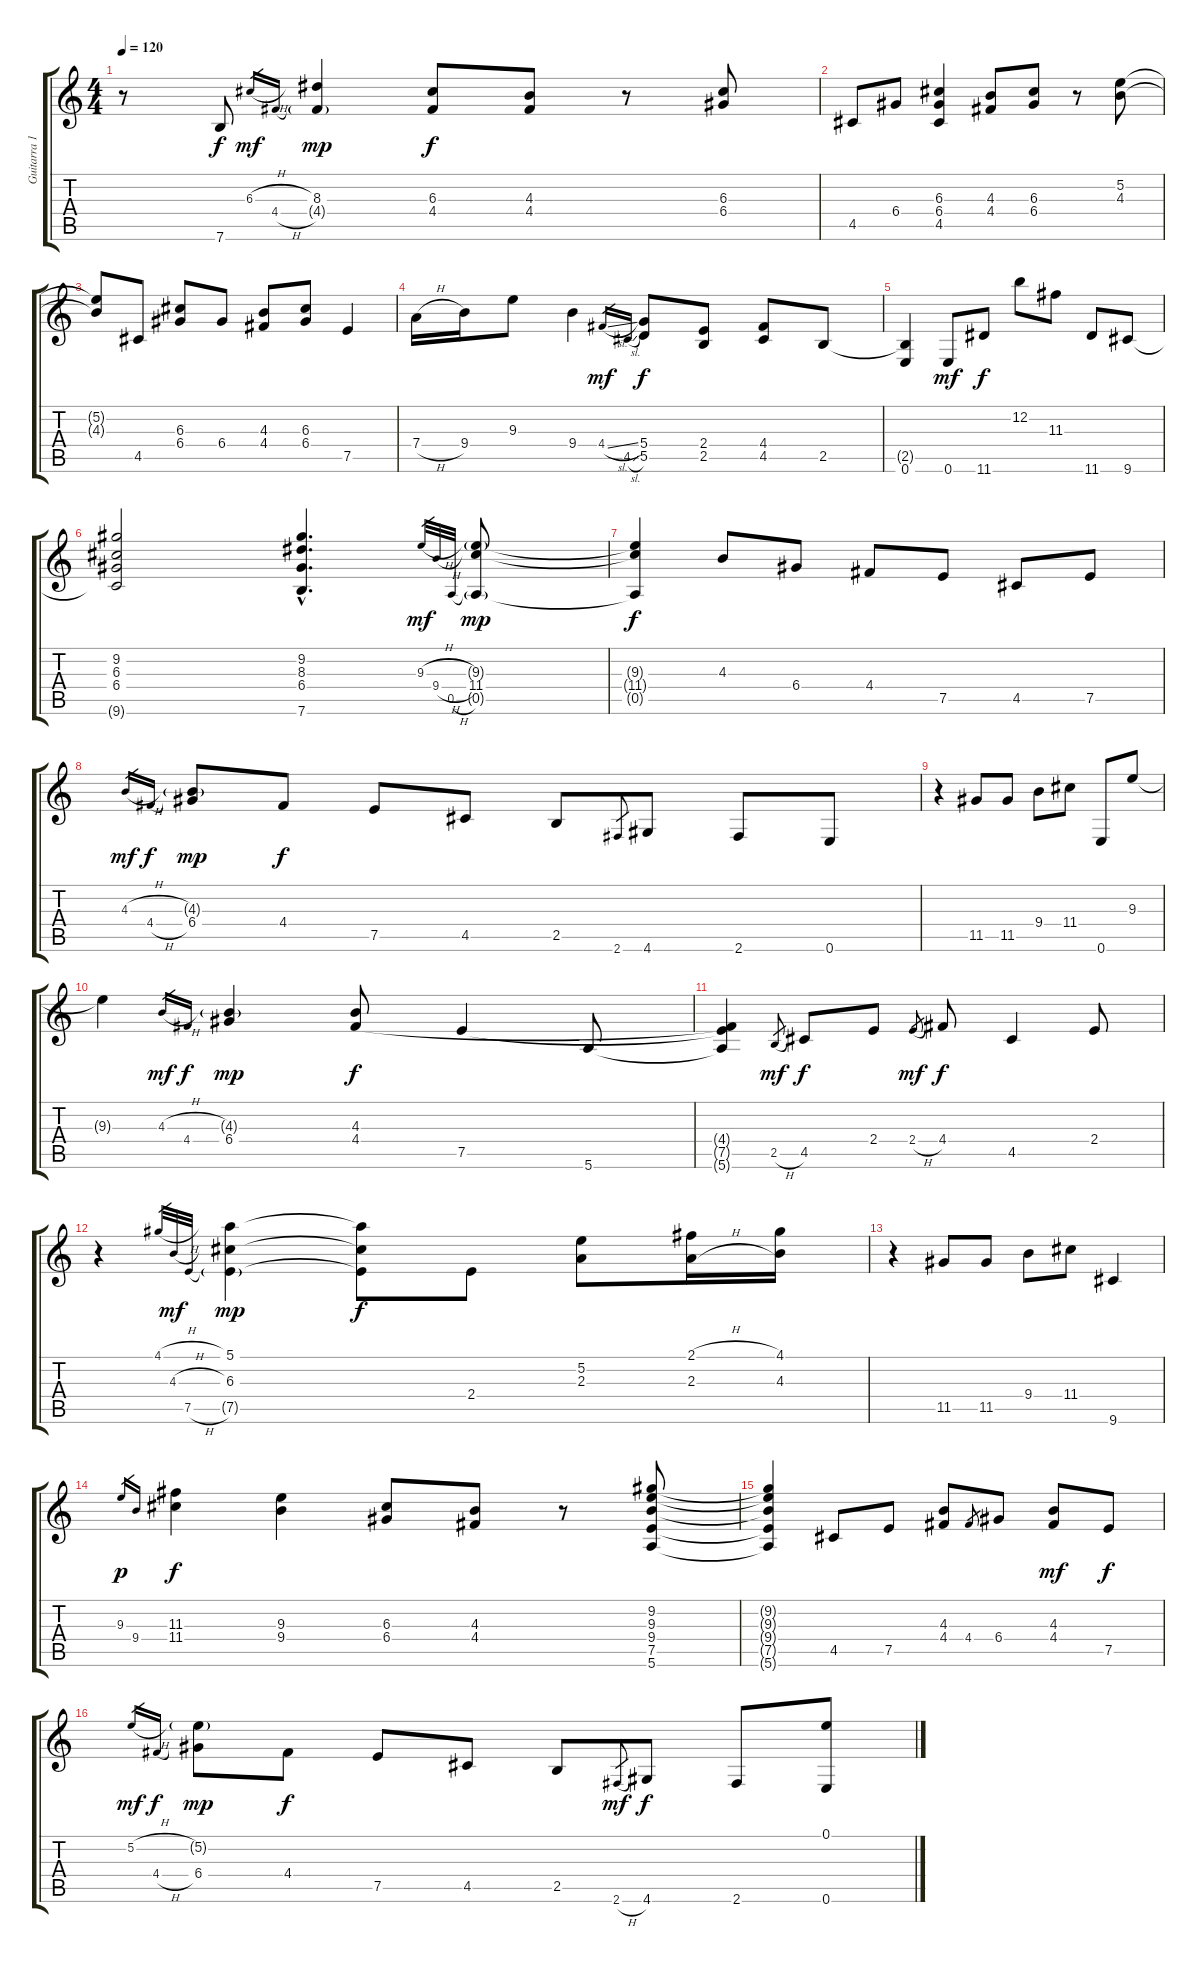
\track ("Guitarra 1" "Guitarra 1") {instrument electricguitarjazz}
\staff {score tabs}
\tuning (E4 B3 G3 D3 A2 E2) {hide}
\ts (4 4)
\tempo 120
\clef g2
\ks c
r.8{dy f} 7.6.8 6.3{h}.16{gr dy mf} 4.4{h}.16{gr} (8.3 4.4{g}).4{dy mp} (6.3 4.4).8{dy f} (4.3 4.4).8 r.8 (6.3 6.4).8 |
4.5.8 6.4.8 (6.3 6.4 4.5).4 (4.3 4.4).8 (6.3 6.4).8 r.8 (5.2 4.3).8 |
(5.2{t} 4.3{t}).8 4.5.8 (6.3 6.4).8 6.4.8 (4.3 4.4).8 (6.3 6.4).8 7.5.4 |
7.4{h}.16 9.4.16 9.3.8 9.4.4 4.4{sl}.16{gr dy mf} 4.5{sl}.16{gr} (5.4 5.5).8{dy f} (2.4 2.5).8 (4.4 4.5).8 2.5.8 |
(2.5{t} 0.6).4 0.6.8{dy mf} 11.6.8{dy f} 12.2.8 11.3.8 11.6.8 9.6.8 |
(9.2 6.3 6.4 9.6{t}).2 (9.2{hac} 8.3{hac} 6.4{hac} 7.6{hac}).4{d} 9.3{h}.32{gr dy mf} 9.4{h}.32{gr} 0.5{h}.32{gr} (9.3{g} 11.4 0.5{g}).8{dy mp} |
(9.3{t} 11.4{t} 0.5{t}).4{dy f} 4.3.8 6.4.8 4.4.8 7.5.8 4.5.8 7.5.8 |
4.3{h}.16{gr dy mf} 4.4{h}.16{gr dy f} (4.3{g} 6.4).8{dy mp} 4.4.8{dy f} 7.5.8 4.5.8 2.5.8 2.6.8{gr} 4.6.8 2.6.8 0.6.8 |
r.4 11.5.8 11.5.8 9.4.8 11.4.8 0.6.8 9.3.8 |
9.3{t}.4 4.3{h}.16{gr dy mf} 4.4.16{gr dy f} (4.3{g} 6.4).4{dy mp} (4.3 4.4).8{dy f} 7.5.4 5.6.8 |
(4.4{t} 7.5{t} 5.6{t}).4 2.5{h}.8{gr dy mf} 4.5.8{dy f} 2.4.8 2.4{h}.8{gr dy mf} 4.4.8{dy f} 4.5.4 2.4.8 |
r.4 4.1{h}.32{gr} 4.3{h}.32{gr dy mf} 7.5{h}.32{gr} (5.1 6.3 7.5{g}).4{dy mp} (5.1{t} 6.3{t} 7.5{t}).8{dy f} 2.4.8 (5.2 2.3).8 (2.1{h} 2.3{h}).16 (4.1 4.3).16 |
r.4 11.5.8 11.5.8 9.4.8 11.4.8 9.6.4 |
9.3.16{gr dy p} 9.4.16{gr} (11.3 11.4).4{dy f} (9.3 9.4).4 (6.3 6.4).8 (4.3 4.4).8 r.8 (9.2 9.3 9.4 7.5 5.6).8 |
(9.2{t} 9.3{t} 9.4{t} 7.5{t} 5.6{t}).4 4.5.8 7.5.8 (4.3 4.4).8 4.4.8{gr} 6.4.8 (4.3 4.4).8{dy mf} 7.5.8{dy f} |
5.2{h}.16{gr dy mf} 4.4{h}.16{gr dy f} (5.2{g} 6.4).8{dy mp} 4.4.8{dy f} 7.5.8 4.5.8 2.5.8 2.6{h}.8{gr dy mf} 4.6.8{dy f} 2.6.8 (0.1 0.6).8
